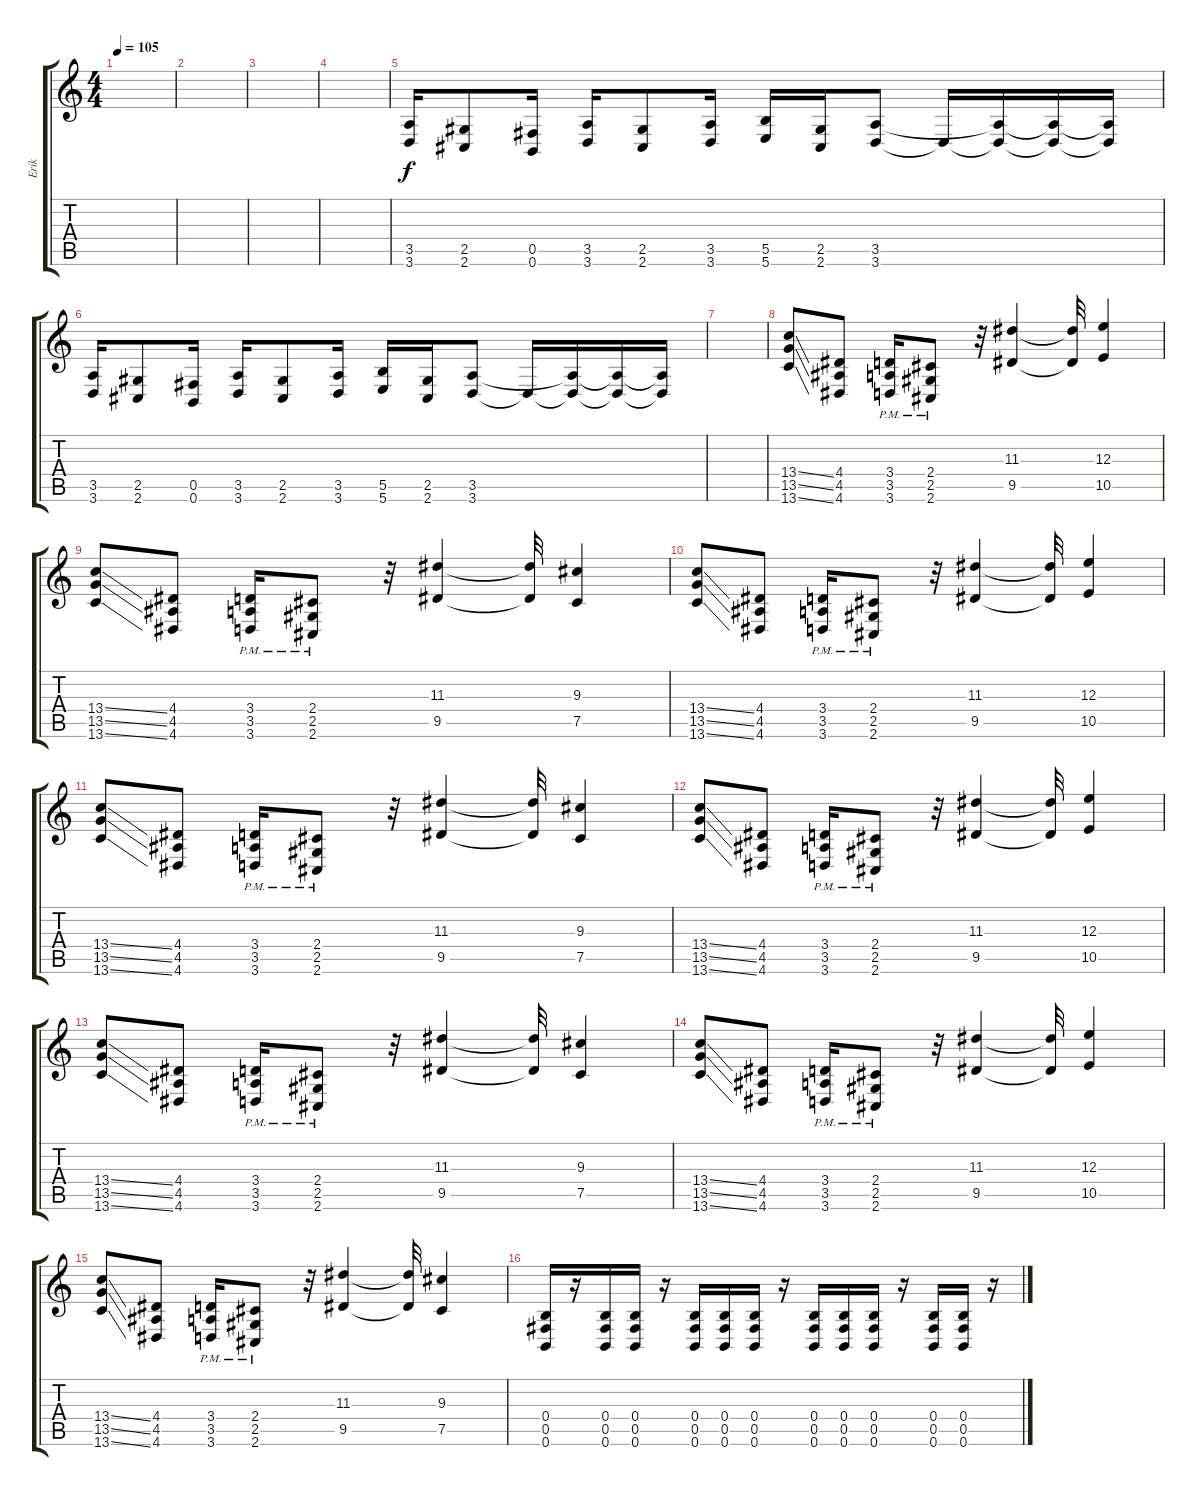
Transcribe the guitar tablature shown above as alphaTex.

\track ("Erik" "Erik") {instrument distortionguitar}
\staff {score tabs}
\tuning (Db4 Ab3 E3 B2 Gb2 B1) {hide}
\ts (4 4)
\tempo 105
\clef g2
\ks c
|
|
|
|
(3.5 3.6).16 (2.5 2.6).8 (0.5 0.6).16 (3.5 3.6).16 (2.5 2.6).8 (3.5 3.6).16 (5.5 5.6).16 (2.5 2.6).16 (3.5 3.6).8 3.6{t}.16 (3.5{t} 3.6{t}).16 (3.5{t} 3.6{t}).16 (3.5{t} 3.6{t}).16 |
(3.5 3.6).16 (2.5 2.6).8 (0.5 0.6).16 (3.5 3.6).16 (2.5 2.6).8 (3.5 3.6).16 (5.5 5.6).16 (2.5 2.6).16 (3.5 3.6).8 3.6{t}.16 (3.5{t} 3.6{t}).16 (3.5{t} 3.6{t}).16 (3.5{t} 3.6{t}).16 |
|
(13.4{ss} 13.5{ss} 13.6{ss}).8 (4.4 4.5 4.6).8 (3.4{pm} 3.5{pm} 3.6{pm}).16 (2.4{pm} 2.5{pm} 2.6{pm}).8 r.32 (11.3 9.5).4 (11.3{t} 9.5{t}).32 (12.3 10.5).4 |
(13.4{ss} 13.5{ss} 13.6{ss}).8 (4.4 4.5 4.6).8 (3.4{pm} 3.5{pm} 3.6{pm}).16 (2.4{pm} 2.5{pm} 2.6{pm}).8 r.32 (11.3 9.5).4 (11.3{t} 9.5{t}).32 (9.3 7.5).4 |
(13.4{ss} 13.5{ss} 13.6{ss}).8 (4.4 4.5 4.6).8 (3.4{pm} 3.5{pm} 3.6{pm}).16 (2.4{pm} 2.5{pm} 2.6{pm}).8 r.32 (11.3 9.5).4 (11.3{t} 9.5{t}).32 (12.3 10.5).4 |
(13.4{ss} 13.5{ss} 13.6{ss}).8 (4.4 4.5 4.6).8 (3.4{pm} 3.5{pm} 3.6{pm}).16 (2.4{pm} 2.5{pm} 2.6{pm}).8 r.32 (11.3 9.5).4 (11.3{t} 9.5{t}).32 (9.3 7.5).4 |
(13.4{ss} 13.5{ss} 13.6{ss}).8 (4.4 4.5 4.6).8 (3.4{pm} 3.5{pm} 3.6{pm}).16 (2.4{pm} 2.5{pm} 2.6{pm}).8 r.32 (11.3 9.5).4 (11.3{t} 9.5{t}).32 (12.3 10.5).4 |
(13.4{ss} 13.5{ss} 13.6{ss}).8 (4.4 4.5 4.6).8 (3.4{pm} 3.5{pm} 3.6{pm}).16 (2.4{pm} 2.5{pm} 2.6{pm}).8 r.32 (11.3 9.5).4 (11.3{t} 9.5{t}).32 (9.3 7.5).4 |
(13.4{ss} 13.5{ss} 13.6{ss}).8 (4.4 4.5 4.6).8 (3.4{pm} 3.5{pm} 3.6{pm}).16 (2.4{pm} 2.5{pm} 2.6{pm}).8 r.32 (11.3 9.5).4 (11.3{t} 9.5{t}).32 (12.3 10.5).4 |
(13.4{ss} 13.5{ss} 13.6{ss}).8 (4.4 4.5 4.6).8 (3.4{pm} 3.5{pm} 3.6{pm}).16 (2.4{pm} 2.5{pm} 2.6{pm}).8 r.32 (11.3 9.5).4 (11.3{t} 9.5{t}).32 (9.3 7.5).4 |
(0.4 0.5 0.6).16 r.16 (0.4 0.5 0.6).16 (0.4 0.5 0.6).16 r.16 (0.4 0.5 0.6).16 (0.4 0.5 0.6).16 (0.4 0.5 0.6).16 r.16 (0.4 0.5 0.6).16 (0.4 0.5 0.6).16 (0.4 0.5 0.6).16 r.16 (0.4 0.5 0.6).16 (0.4 0.5 0.6).16 r.16
